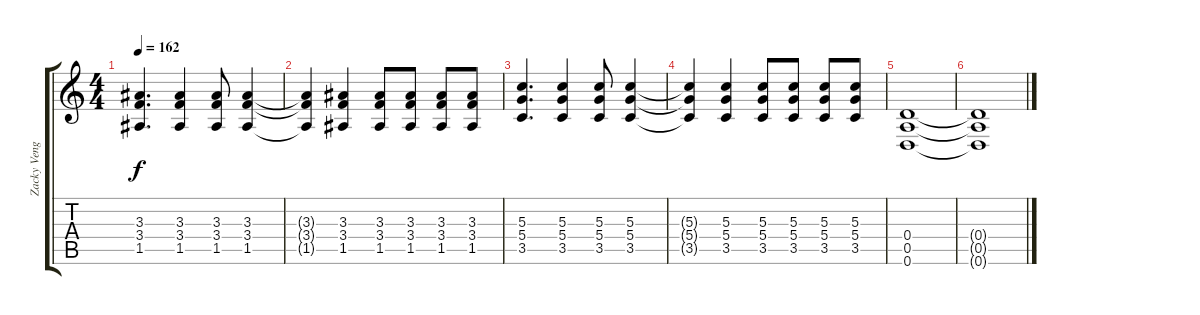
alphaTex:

\track ("Zacky Vengeance" "Zacky Veng") {instrument distortionguitar}
\staff {score tabs}
\tuning (E4 B3 G3 D3 A2 D2) {hide}
\ts (4 4)
\tempo 162
\clef g2
\ks c
(3.3 3.4 1.5).4{d dy f} (3.3 3.4 1.5).4 (3.3 3.4 1.5).8 (3.3 3.4 1.5).4 |
(3.3{t} 3.4{t} 1.5{t}).4 (3.3 3.4 1.5).4 (3.3 3.4 1.5).8 (3.3 3.4 1.5).8 (3.3 3.4 1.5).8 (3.3 3.4 1.5).8 |
(5.3 5.4 3.5).4{d} (5.3 5.4 3.5).4 (5.3 5.4 3.5).8 (5.3 5.4 3.5).4 |
(5.3{t} 5.4{t} 3.5{t}).4 (5.3 5.4 3.5).4 (5.3 5.4 3.5).8 (5.3 5.4 3.5).8 (5.3 5.4 3.5).8 (5.3 5.4 3.5).8 |
(0.4 0.5 0.6).1 |
(0.4{t} 0.5{t} 0.6{t}).1
